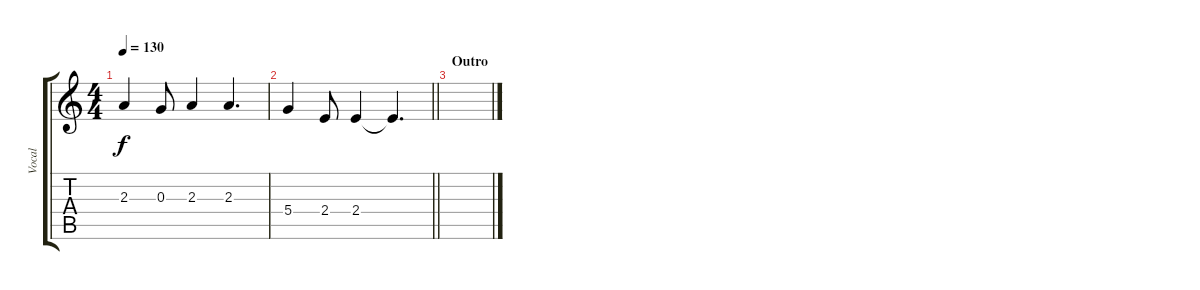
\track ("Vocal" "Vocal") {instrument electricguitarjazz}
\staff {score tabs}
\tuning (E4 B3 G3 D3 A2 E2) {hide}
\ts (4 4)
\tempo 130
\clef g2
\ks c
2.3.4{dy f} 0.3.8 2.3.4 2.3.4{d} |
\barLineRight lightlight
5.4.4 2.4.8 2.4.4 2.4{t}.4{d} |
\section ("" "Outro")
